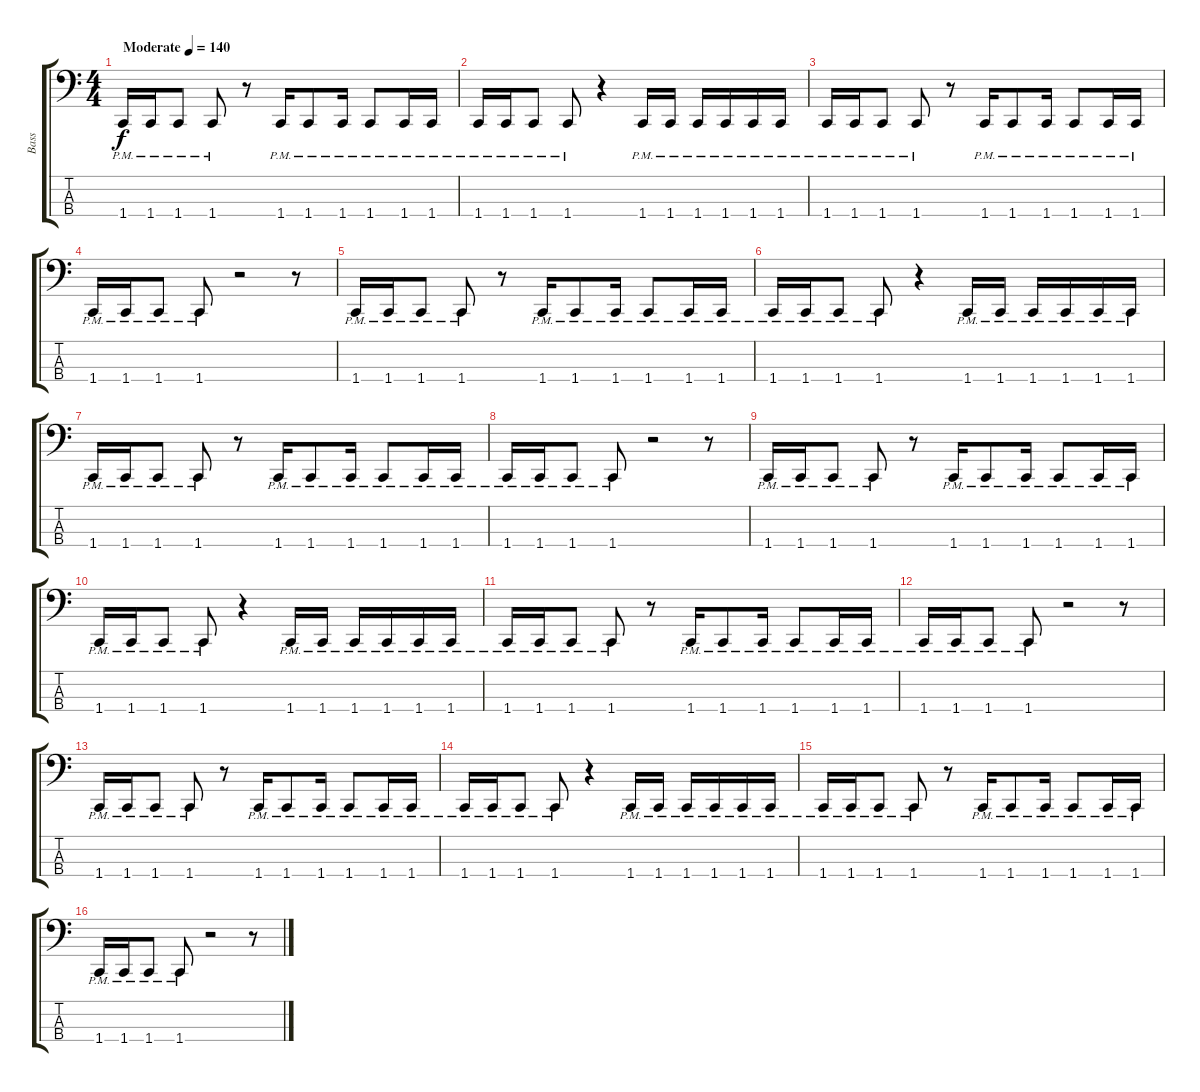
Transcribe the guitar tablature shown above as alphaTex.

\track ("Bass" "Bass") {instrument electricbasspick bank 255}
\staff {score tabs}
\tuning (E2 B1 Gb1 B0) {hide}
\ts (4 4)
\tempo (140 "Moderate")
\clef f4
\ks c
1.4{pm}.16{dy f instrument electricbasspick} 1.4{pm}.16 1.4{pm}.8 1.4{pm}.8 r.8 1.4{pm}.16 1.4{pm}.8 1.4{pm}.16 1.4{pm}.8 1.4{pm}.16 1.4{pm}.16 |
1.4{pm}.16 1.4{pm}.16 1.4{pm}.8 1.4{pm}.8 r.4 1.4{pm}.16 1.4{pm}.16 1.4{pm}.16 1.4{pm}.16 1.4{pm}.16 1.4{pm}.16 |
1.4{pm}.16 1.4{pm}.16 1.4{pm}.8 1.4{pm}.8 r.8 1.4{pm}.16 1.4{pm}.8 1.4{pm}.16 1.4{pm}.8 1.4{pm}.16 1.4{pm}.16 |
1.4{pm}.16 1.4{pm}.16 1.4{pm}.8 1.4{pm}.8 r.2 r.8 |
1.4{pm}.16 1.4{pm}.16 1.4{pm}.8 1.4{pm}.8 r.8 1.4{pm}.16 1.4{pm}.8 1.4{pm}.16 1.4{pm}.8 1.4{pm}.16 1.4{pm}.16 |
1.4{pm}.16 1.4{pm}.16 1.4{pm}.8 1.4{pm}.8 r.4 1.4{pm}.16 1.4{pm}.16 1.4{pm}.16 1.4{pm}.16 1.4{pm}.16 1.4{pm}.16 |
1.4{pm}.16 1.4{pm}.16 1.4{pm}.8 1.4{pm}.8 r.8 1.4{pm}.16 1.4{pm}.8 1.4{pm}.16 1.4{pm}.8 1.4{pm}.16 1.4{pm}.16 |
1.4{pm}.16 1.4{pm}.16 1.4{pm}.8 1.4{pm}.8 r.2 r.8 |
1.4{pm}.16 1.4{pm}.16 1.4{pm}.8 1.4{pm}.8 r.8 1.4{pm}.16 1.4{pm}.8 1.4{pm}.16 1.4{pm}.8 1.4{pm}.16 1.4{pm}.16 |
1.4{pm}.16 1.4{pm}.16 1.4{pm}.8 1.4{pm}.8 r.4 1.4{pm}.16 1.4{pm}.16 1.4{pm}.16 1.4{pm}.16 1.4{pm}.16 1.4{pm}.16 |
1.4{pm}.16 1.4{pm}.16 1.4{pm}.8 1.4{pm}.8 r.8 1.4{pm}.16 1.4{pm}.8 1.4{pm}.16 1.4{pm}.8 1.4{pm}.16 1.4{pm}.16 |
1.4{pm}.16 1.4{pm}.16 1.4{pm}.8 1.4{pm}.8 r.2 r.8 |
1.4{pm}.16 1.4{pm}.16 1.4{pm}.8 1.4{pm}.8 r.8 1.4{pm}.16 1.4{pm}.8 1.4{pm}.16 1.4{pm}.8 1.4{pm}.16 1.4{pm}.16 |
1.4{pm}.16 1.4{pm}.16 1.4{pm}.8 1.4{pm}.8 r.4 1.4{pm}.16 1.4{pm}.16 1.4{pm}.16 1.4{pm}.16 1.4{pm}.16 1.4{pm}.16 |
1.4{pm}.16 1.4{pm}.16 1.4{pm}.8 1.4{pm}.8 r.8 1.4{pm}.16 1.4{pm}.8 1.4{pm}.16 1.4{pm}.8 1.4{pm}.16 1.4{pm}.16 |
1.4{pm}.16 1.4{pm}.16 1.4{pm}.8 1.4{pm}.8 r.2 r.8
